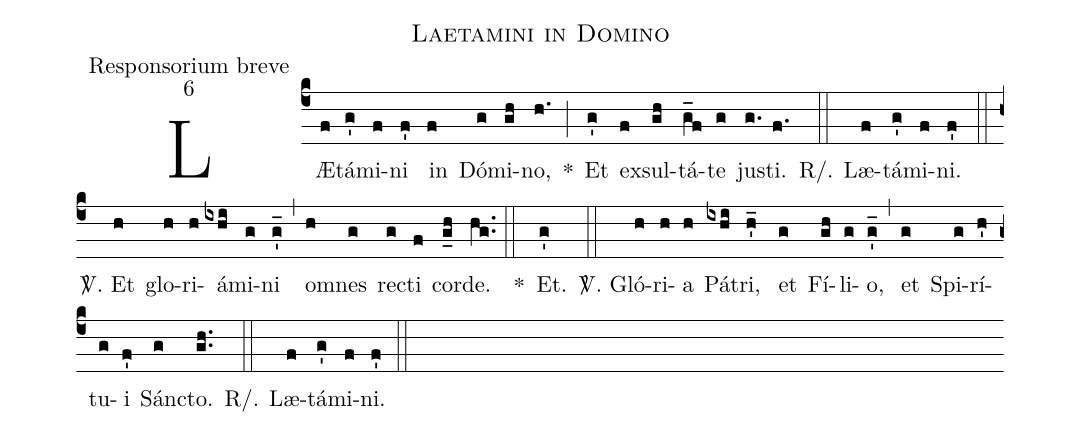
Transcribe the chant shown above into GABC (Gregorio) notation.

name:Laetamini in Domino;
office-part:Responsorium breve;
mode:6;
%%
(c4) LÆ(f)tá(g')mi(f)ni(f') in(f) Dó(g)mi(gh)no,(h.) *(;) Et(g') ex(f)sul(gh)tá(g_f)te(g) ju(g.)sti.(f.) (::)
R/. Læ(f)tá(g')mi(f)ni.(f') (::)
<sp>V/</sp>. Et(h) glo(h)ri(h)á(ixhi)mi(g)ni(g_') (,) om(h)nes(g) rec(g)ti(f) cor(g_h)de.(hg..) (::)
*() Et.(g') (::)
 <sp>V/</sp>. Gló(h)ri(h)a(h) Pá(ixhi)tri, (h'_) et(g) Fí(gh)li(g)o,(g'_) (,) et(g) Spi(g)rí(h')tu(g)i(f') Sánc(g)to.(gh..) (::)
R/. Læ(f)tá(g')mi(f)ni.(f') (::)
